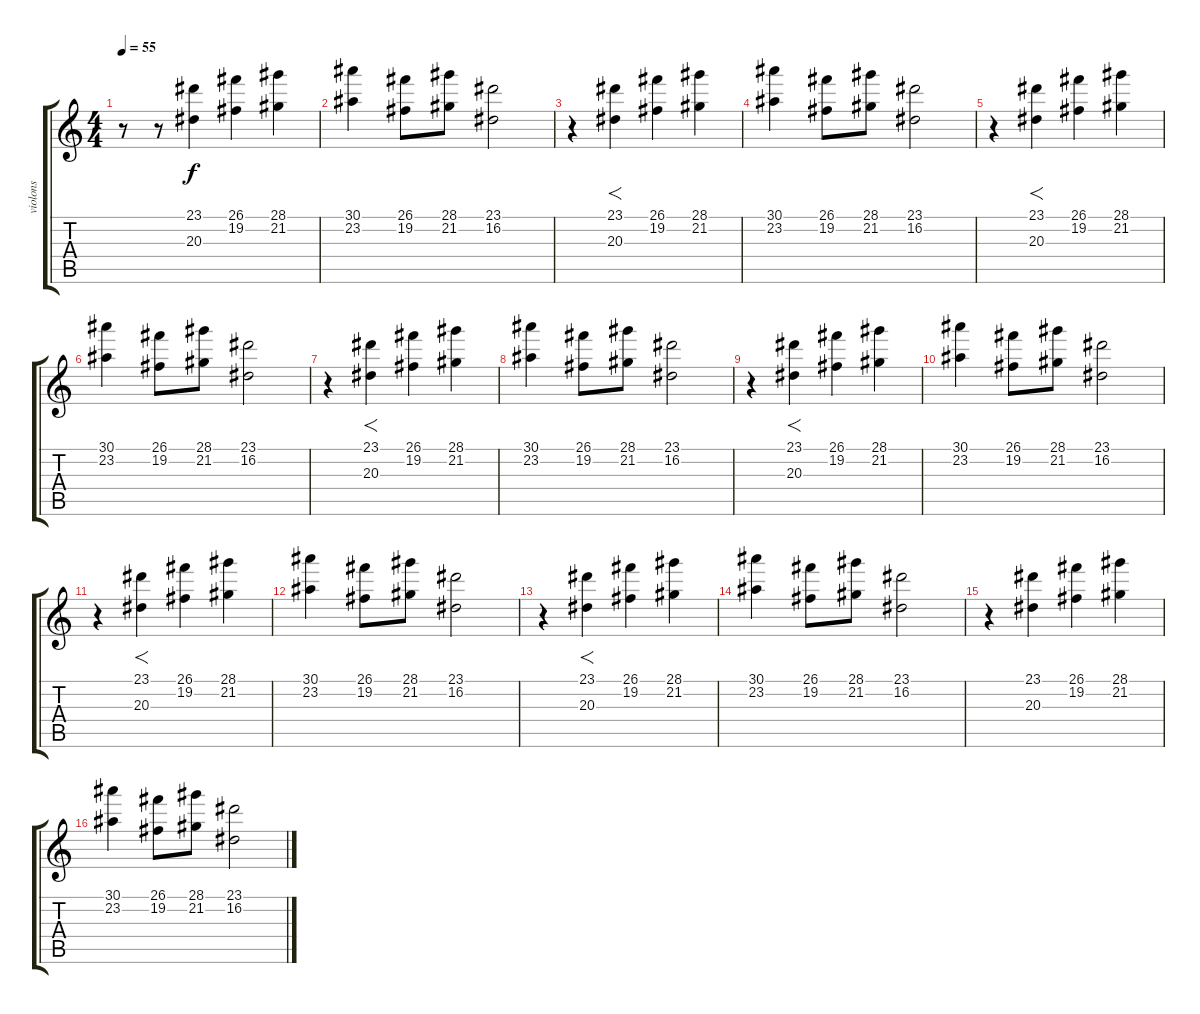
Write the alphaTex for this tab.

\track ("violons" "violons") {instrument viola}
\staff {score tabs}
\tuning (E4 B3 G3 D3 A2 E2) {hide}
\ts (4 4)
\tempo 55
\clef g2
\ks c
r.8{dy f volume 0 instrument viola} r.8{volume 5} (23.1 20.3).4 (26.1 19.2).4 (28.1 21.2).4 |
(30.1 23.2).4 (26.1 19.2).8 (28.1 21.2).8 (23.1 16.2).2 |
r.4 (23.1 20.3).4{f} (26.1 19.2).4 (28.1 21.2).4 |
(30.1 23.2).4 (26.1 19.2).8 (28.1 21.2).8 (23.1 16.2).2 |
r.4 (23.1 20.3).4{f} (26.1 19.2).4 (28.1 21.2).4 |
(30.1 23.2).4 (26.1 19.2).8 (28.1 21.2).8 (23.1 16.2).2 |
r.4 (23.1 20.3).4{f} (26.1 19.2).4 (28.1 21.2).4 |
(30.1 23.2).4 (26.1 19.2).8 (28.1 21.2).8 (23.1 16.2).2 |
r.4 (23.1 20.3).4{f} (26.1 19.2).4 (28.1 21.2).4 |
(30.1 23.2).4 (26.1 19.2).8 (28.1 21.2).8 (23.1 16.2).2 |
r.4 (23.1 20.3).4{f} (26.1 19.2).4 (28.1 21.2).4 |
(30.1 23.2).4 (26.1 19.2).8 (28.1 21.2).8 (23.1 16.2).2 |
r.4 (23.1 20.3).4{f} (26.1 19.2).4 (28.1 21.2).4 |
(30.1 23.2).4 (26.1 19.2).8 (28.1 21.2).8 (23.1 16.2).2 |
r.4 (23.1 20.3).4 (26.1 19.2).4 (28.1 21.2).4 |
(30.1 23.2).4 (26.1 19.2).8 (28.1 21.2).8 (23.1 16.2).2
